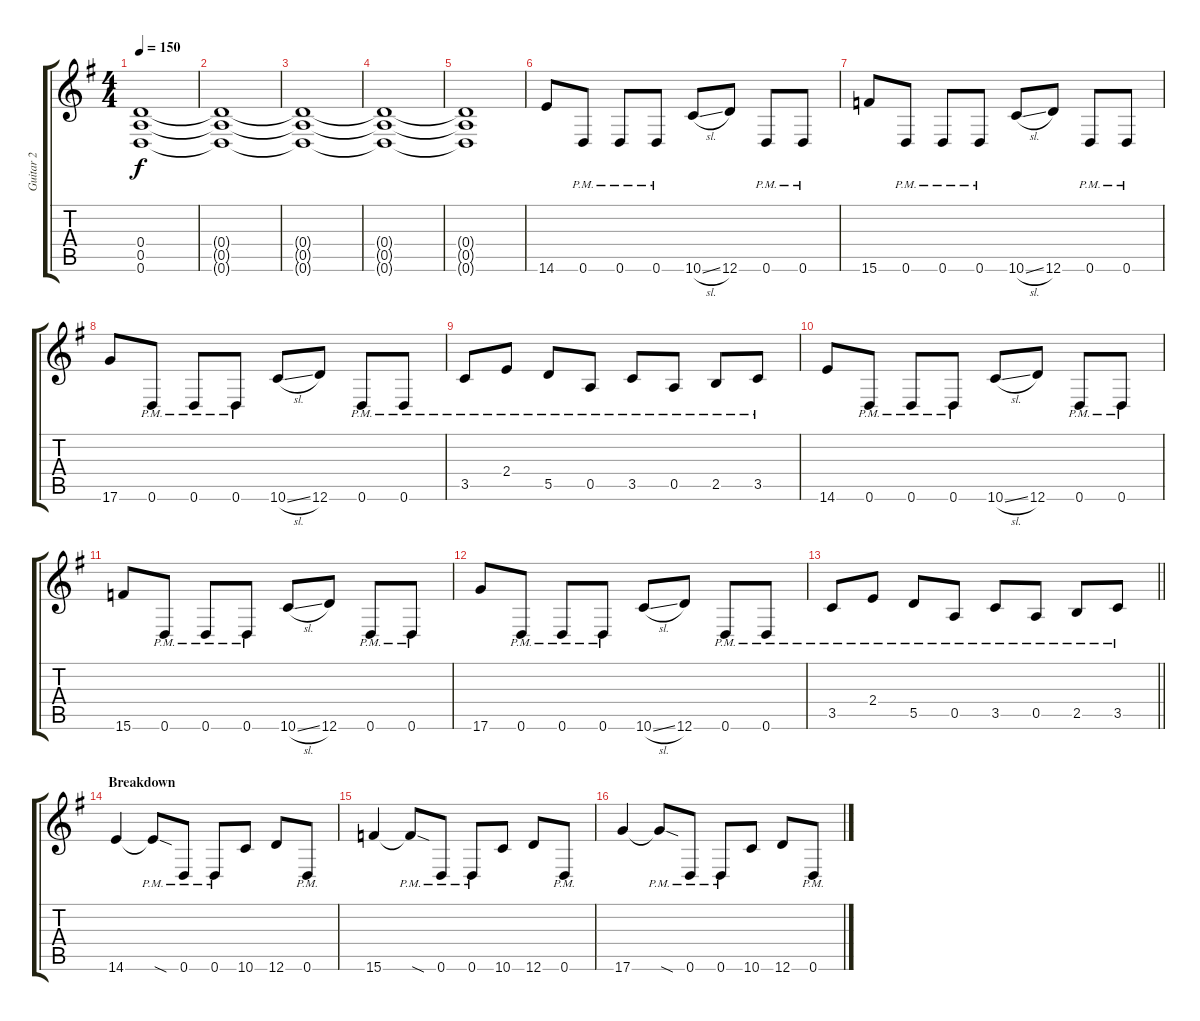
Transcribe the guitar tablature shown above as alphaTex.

\track ("Guitar 2" "Guitar 2") {instrument overdrivenguitar}
\staff {score tabs}
\tuning (E4 B3 G3 D3 A2 D2) {hide}
\ts (4 4)
\tempo 150
\clef g2
\ks g
(0.4{t} 0.5{t} 0.6{t}).1{dy f} |
(0.4{t} 0.5{t} 0.6{t}).1 |
(0.4{t} 0.5{t} 0.6{t}).1 |
(0.4{t} 0.5{t} 0.6{t}).1 |
(0.4{t} 0.5{t} 0.6{t}).1 |
14.6.8 0.6{pm}.8 0.6{pm}.8 0.6{pm}.8 10.6{sl}.8 12.6.8 0.6{pm}.8 0.6{pm}.8 |
15.6.8 0.6{pm}.8 0.6{pm}.8 0.6{pm}.8 10.6{sl}.8 12.6.8 0.6{pm}.8 0.6{pm}.8 |
17.6.8 0.6{pm}.8 0.6{pm}.8 0.6{pm}.8 10.6{sl}.8 12.6.8 0.6{pm}.8 0.6{pm}.8 |
3.5{pm}.8 2.4{pm}.8 5.5{pm}.8 0.5{pm}.8 3.5{pm}.8 0.5{pm}.8 2.5{pm}.8 3.5{pm}.8 |
14.6.8 0.6{pm}.8 0.6{pm}.8 0.6{pm}.8 10.6{sl}.8 12.6.8 0.6{pm}.8 0.6{pm}.8 |
15.6.8 0.6{pm}.8 0.6{pm}.8 0.6{pm}.8 10.6{sl}.8 12.6.8 0.6{pm}.8 0.6{pm}.8 |
17.6.8 0.6{pm}.8 0.6{pm}.8 0.6{pm}.8 10.6{sl}.8 12.6.8 0.6{pm}.8 0.6{pm}.8 |
\barLineRight lightlight
3.5{pm}.8 2.4{pm}.8 5.5{pm}.8 0.5{pm}.8 3.5{pm}.8 0.5{pm}.8 2.5{pm}.8 3.5{pm}.8 |
\section ("" "Breakdown")
14.6.4 14.6{sod pm t}.8 0.6{pm}.8 0.6{pm}.8 10.6.8 12.6.8 0.6{pm}.8 |
15.6.4 15.6{sod pm t}.8 0.6{pm}.8 0.6{pm}.8 10.6.8 12.6.8 0.6{pm}.8 |
17.6.4 17.6{sod pm t}.8 0.6{pm}.8 0.6{pm}.8 10.6.8 12.6.8 0.6{pm}.8
